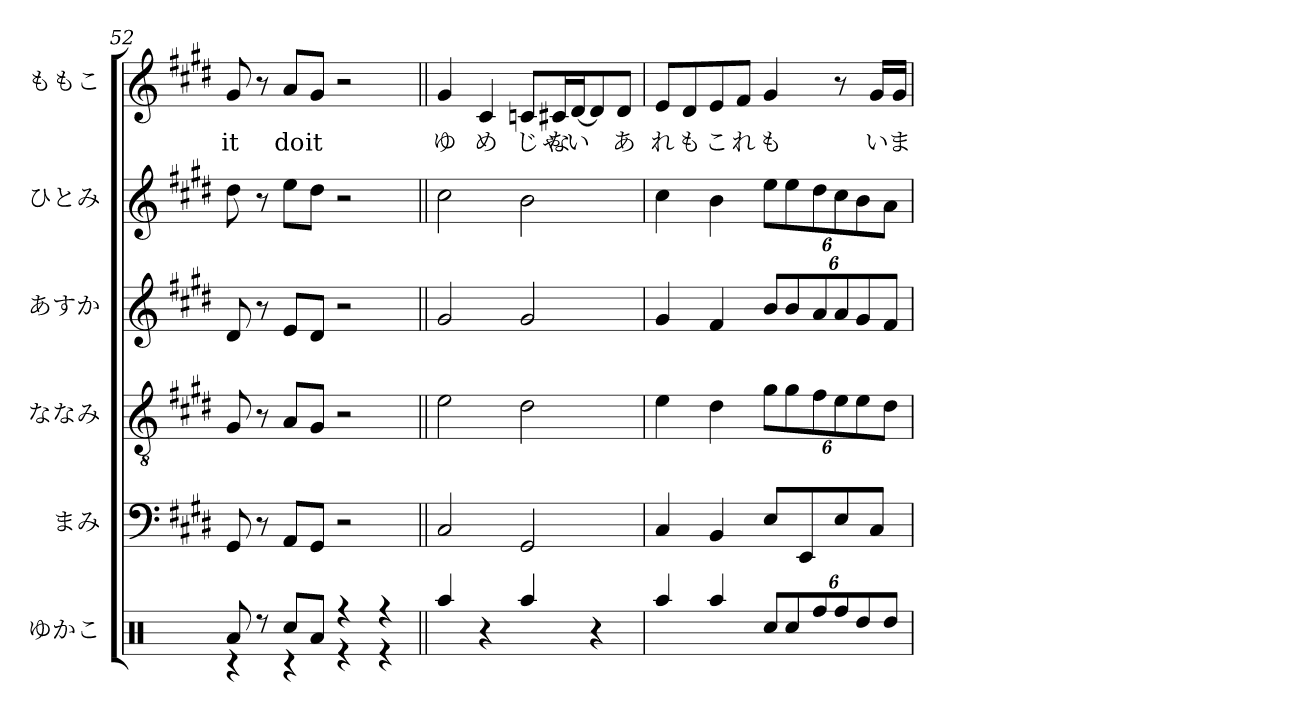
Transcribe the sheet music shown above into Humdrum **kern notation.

**kern	**kern	**kern	**kern	**kern	**kern	**text
*part6	*part5	*part4	*part3	*part2	*part1	*part1
*staff6	*staff5	*staff4	*staff3	*staff2	*staff1	*staff1
*I"ゆかこ	*I"まみ	*I"ななみ	*I"あすか	*I"ひとみ	*I"ももこ	*
*clefX	*clefF4	*clefGv2	*clefG2	*clefG2	*clefG2	*
*k[]	*k[f#c#g#d#]	*k[f#c#g#d#]	*k[f#c#g#d#]	*k[f#c#g#d#]	*k[f#c#g#d#]	*
=52	=52	=52	=52	=52	=52	=52
*^	*	*	*	*	*	*
8Ra/	4r	8GG#/	8G#/	8d#/	8dd#\	8g#/	it
8r	.	8r	8r	8r	8r	8r	.
8Rcc/L	4r	8AA/L	8A/L	8e/L	8ee\L	8a/L	do
8Ra/J	.	8GG#/J	8G#/J	8d#/J	8dd#\J	8g#/J	it
4r	4r	2r	2r	2r	2r	2r	.
4r	4r	.	.	.	.	.	.
*v	*v	*	*	*	*	*	*
=53||	=53||	=53||	=53||	=53||	=53||	=53||
4Raa/	2C#/	2e\	2g#/	2cc#\	4g#/	ゆ
4r	.	.	.	.	4c#/	め
4Raa/	2GG#/	2d#\	2g#/	2b\	8cn/L	じゃ
.	.	.	.	.	16c#X/L	な
.	.	.	.	.	[16d#/J	い
4r	.	.	.	.	8d#/]	.
.	.	.	.	.	8d#/J	あ
=54	=54	=54	=54	=54	=54	=54
4Raa/	4C#/	4e\	4g#/	4cc#\	8e/L	れ
.	.	.	.	.	8d#/	も
4Raa/	4BB/	4d#\	4f#/	4b\	8e/	こ
.	.	.	.	.	8f#/J	れ
*Xbrackettup	*	*Xbrackettup	*Xbrackettup	*Xbrackettup	*	*
12Rcc/L	8E/L	12g#\L	12b/L	12ee\L	4g#/	も
12Rcc/	.	12g#\	12b/	12ee\	.	.
.	8EE/	.	.	.	.	.
12Rff/	.	12f#\	12a/	12dd#\	.	.
12Rff/	8E/	12e\	12a/	12cc#\	8r	.
12Rdd/	.	12e\	12g#/	12b\	.	.
.	8C#/J	.	.	.	16g#/LL	い
12Rdd/J	.	12d#\J	12f#/J	12a\J	.	.
.	.	.	.	.	16g#/JJ	ま
=	=	=	=	=	=	=
*-	*-	*-	*-	*-	*-	*-
